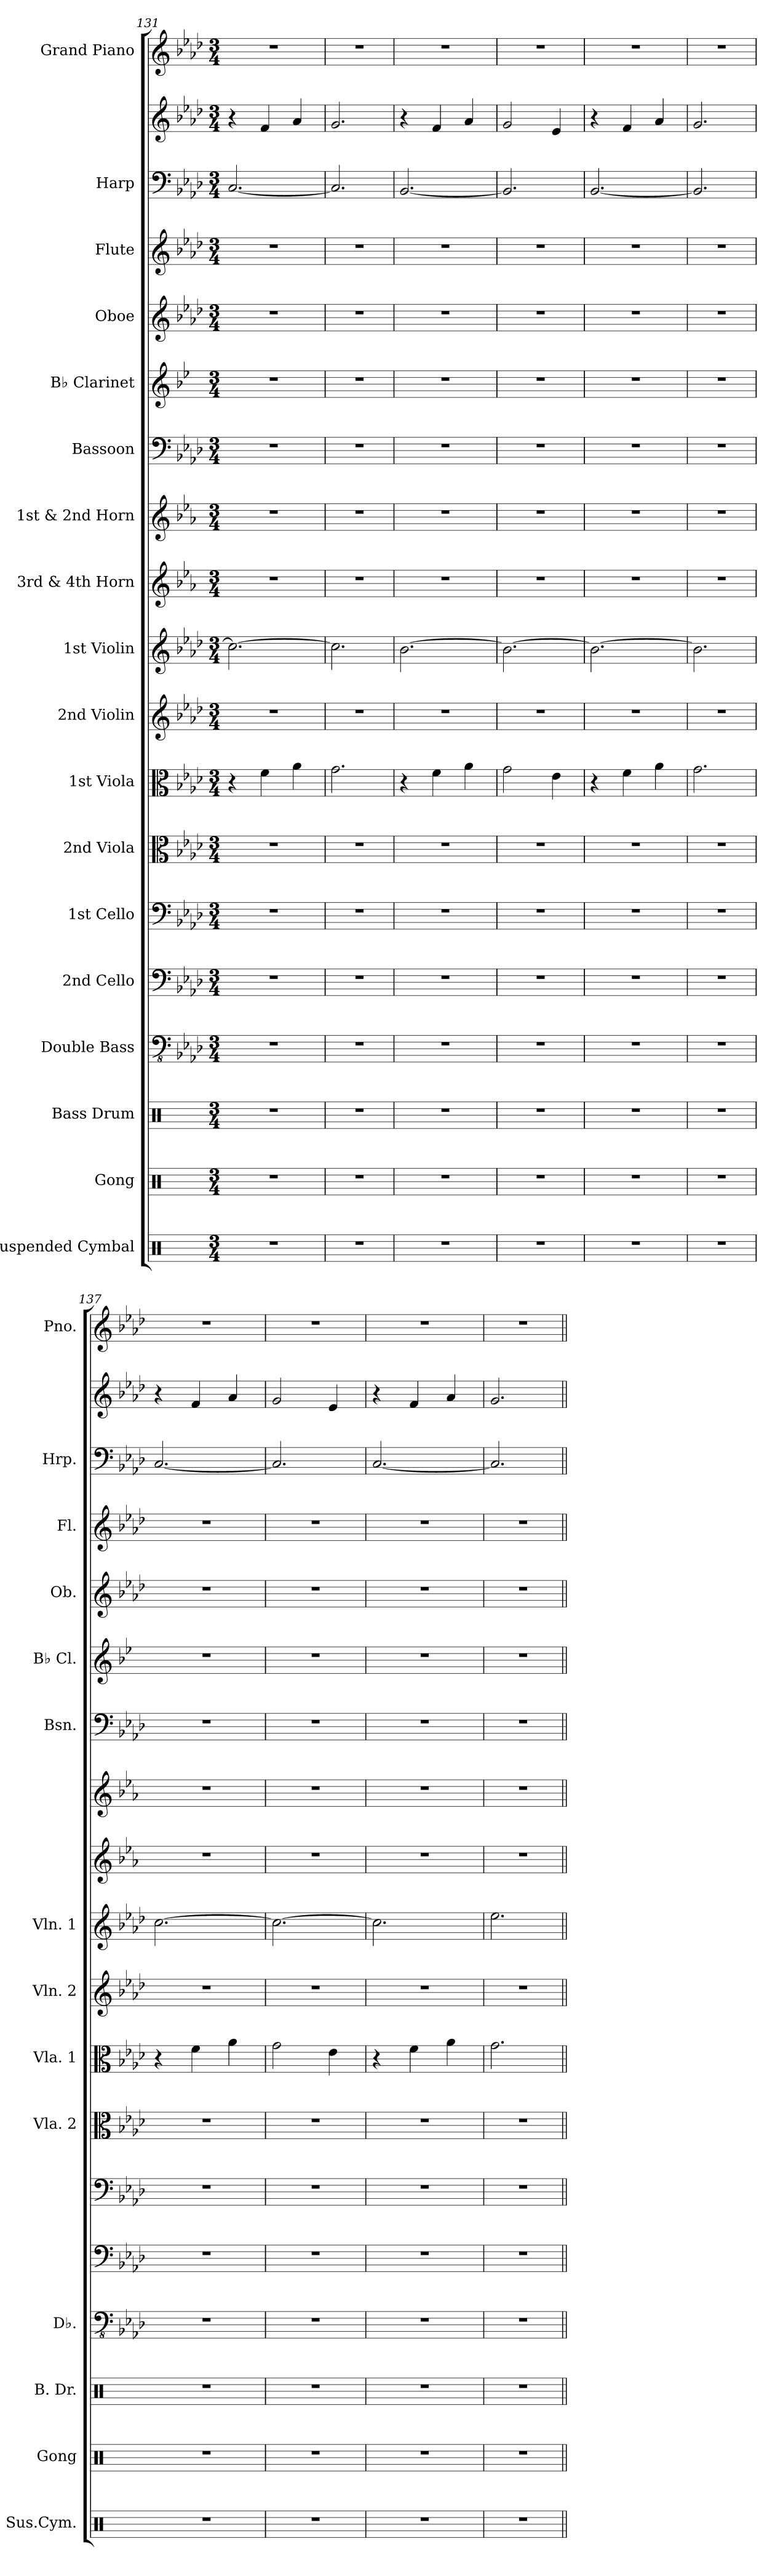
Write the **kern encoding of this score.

**kern	**kern	**kern	**kern	**kern	**kern	**kern	**kern	**kern	**kern	**kern	**kern	**kern	**kern	**kern	**kern	**kern	**kern	**kern
*part18	*part17	*part16	*part15	*part14	*part13	*part12	*part11	*part10	*part9	*part8	*part7	*part6	*part5	*part4	*part3	*part2	*part2	*part1
*staff19	*staff18	*staff17	*staff16	*staff15	*staff14	*staff13	*staff12	*staff11	*staff10	*staff9	*staff8	*staff7	*staff6	*staff5	*staff4	*staff3	*staff2	*staff1
*I"Suspended Cymbal	*I"Gong	*I"Bass Drum	*I"Double Bass	*I"2nd Cello	*I"1st Cello	*I"2nd Viola	*I"1st Viola	*I"2nd Violin	*I"1st Violin	*I"3rd &amp; 4th Horn	*I"1st &amp; 2nd Horn	*I"Bassoon	*I"B♭ Clarinet	*I"Oboe	*I"Flute	*I"Harp	*	*I"Grand Piano
*I'Sus.Cym.	*I'Gong	*I'B. Dr.	*I'Db.	*	*	*I'Vla. 2	*I'Vla. 1	*I'Vln. 2	*I'Vln. 1	*	*	*I'Bsn.	*I'B♭ Cl.	*I'Ob.	*I'Fl.	*I'Hrp.	*	*I'Pno.
*clefX	*clefX	*clefX	*clefFv4	*clefF4	*clefF4	*clefC3	*clefC3	*clefG2	*clefG2	*clefG2	*clefG2	*clefF4	*clefG2	*clefG2	*clefG2	*clefF4	*clefG2	*clefG2
*	*	*	*ITrd7c12	*	*	*	*	*	*	*ITrd4c7	*ITrd4c7	*	*ITrd1c2	*	*	*	*	*
*k[]	*k[]	*k[]	*k[b-e-a-d-]	*k[b-e-a-d-]	*k[b-e-a-d-]	*k[b-e-a-d-]	*k[b-e-a-d-]	*k[b-e-a-d-]	*k[b-e-a-d-]	*k[b-e-a-d-]	*k[b-e-a-d-]	*k[b-e-a-d-]	*k[b-e-a-d-]	*k[b-e-a-d-]	*k[b-e-a-d-]	*k[b-e-a-d-]	*k[b-e-a-d-]	*k[b-e-a-d-]
*M3/4	*M3/4	*M3/4	*M3/4	*M3/4	*M3/4	*M3/4	*M3/4	*M3/4	*M3/4	*M3/4	*M3/4	*M3/4	*M3/4	*M3/4	*M3/4	*M3/4	*M3/4	*M3/4
=131	=131	=131	=131	=131	=131	=131	=131	=131	=131	=131	=131	=131	=131	=131	=131	=131	=131	=131
2.r	2.r	2.r	2.r	2.r	2.r	2.r	4r	2.r	2.cc\_	2.r	2.r	2.r	2.r	2.r	2.r	[2.C/	4r	2.r
.	.	.	.	.	.	.	4f\	.	.	.	.	.	.	.	.	.	4f/	.
.	.	.	.	.	.	.	4a-\	.	.	.	.	.	.	.	.	.	4a-/	.
=132	=132	=132	=132	=132	=132	=132	=132	=132	=132	=132	=132	=132	=132	=132	=132	=132	=132	=132
2.r	2.r	2.r	2.r	2.r	2.r	2.r	2.g\	2.r	2.cc\]	2.r	2.r	2.r	2.r	2.r	2.r	2.C/]	2.g/	2.r
=133	=133	=133	=133	=133	=133	=133	=133	=133	=133	=133	=133	=133	=133	=133	=133	=133	=133	=133
2.r	2.r	2.r	2.r	2.r	2.r	2.r	4r	2.r	[2.b-\	2.r	2.r	2.r	2.r	2.r	2.r	[2.BB-/	4r	2.r
.	.	.	.	.	.	.	4f\	.	.	.	.	.	.	.	.	.	4f/	.
.	.	.	.	.	.	.	4a-\	.	.	.	.	.	.	.	.	.	4a-/	.
=134	=134	=134	=134	=134	=134	=134	=134	=134	=134	=134	=134	=134	=134	=134	=134	=134	=134	=134
2.r	2.r	2.r	2.r	2.r	2.r	2.r	2g\	2.r	2.b-\_	2.r	2.r	2.r	2.r	2.r	2.r	2.BB-/]	2g/	2.r
.	.	.	.	.	.	.	4e-\	.	.	.	.	.	.	.	.	.	4e-/	.
=135	=135	=135	=135	=135	=135	=135	=135	=135	=135	=135	=135	=135	=135	=135	=135	=135	=135	=135
2.r	2.r	2.r	2.r	2.r	2.r	2.r	4r	2.r	2.b-\_	2.r	2.r	2.r	2.r	2.r	2.r	[2.BB-/	4r	2.r
.	.	.	.	.	.	.	4f\	.	.	.	.	.	.	.	.	.	4f/	.
.	.	.	.	.	.	.	4a-\	.	.	.	.	.	.	.	.	.	4a-/	.
=136	=136	=136	=136	=136	=136	=136	=136	=136	=136	=136	=136	=136	=136	=136	=136	=136	=136	=136
2.r	2.r	2.r	2.r	2.r	2.r	2.r	2.g\	2.r	2.b-\]	2.r	2.r	2.r	2.r	2.r	2.r	2.BB-/]	2.g/	2.r
=137	=137	=137	=137	=137	=137	=137	=137	=137	=137	=137	=137	=137	=137	=137	=137	=137	=137	=137
2.r	2.r	2.r	2.r	2.r	2.r	2.r	4r	2.r	[2.cc\	2.r	2.r	2.r	2.r	2.r	2.r	[2.C/	4r	2.r
.	.	.	.	.	.	.	4f\	.	.	.	.	.	.	.	.	.	4f/	.
.	.	.	.	.	.	.	4a-\	.	.	.	.	.	.	.	.	.	4a-/	.
=138	=138	=138	=138	=138	=138	=138	=138	=138	=138	=138	=138	=138	=138	=138	=138	=138	=138	=138
2.r	2.r	2.r	2.r	2.r	2.r	2.r	2g\	2.r	2.cc\_	2.r	2.r	2.r	2.r	2.r	2.r	2.C/]	2g/	2.r
.	.	.	.	.	.	.	4e-\	.	.	.	.	.	.	.	.	.	4e-/	.
=139	=139	=139	=139	=139	=139	=139	=139	=139	=139	=139	=139	=139	=139	=139	=139	=139	=139	=139
2.r	2.r	2.r	2.r	2.r	2.r	2.r	4r	2.r	2.cc\]	2.r	2.r	2.r	2.r	2.r	2.r	[2.C/	4r	2.r
.	.	.	.	.	.	.	4f\	.	.	.	.	.	.	.	.	.	4f/	.
.	.	.	.	.	.	.	4a-\	.	.	.	.	.	.	.	.	.	4a-/	.
=140	=140	=140	=140	=140	=140	=140	=140	=140	=140	=140	=140	=140	=140	=140	=140	=140	=140	=140
2.r	2.r	2.r	2.r	2.r	2.r	2.r	2.g\	2.r	2.ee-\	2.r	2.r	2.r	2.r	2.r	2.r	2.C/]	2.g/	2.r
=||	=||	=||	=||	=||	=||	=||	=||	=||	=||	=||	=||	=||	=||	=||	=||	=||	=||	=||
*-	*-	*-	*-	*-	*-	*-	*-	*-	*-	*-	*-	*-	*-	*-	*-	*-	*-	*-
